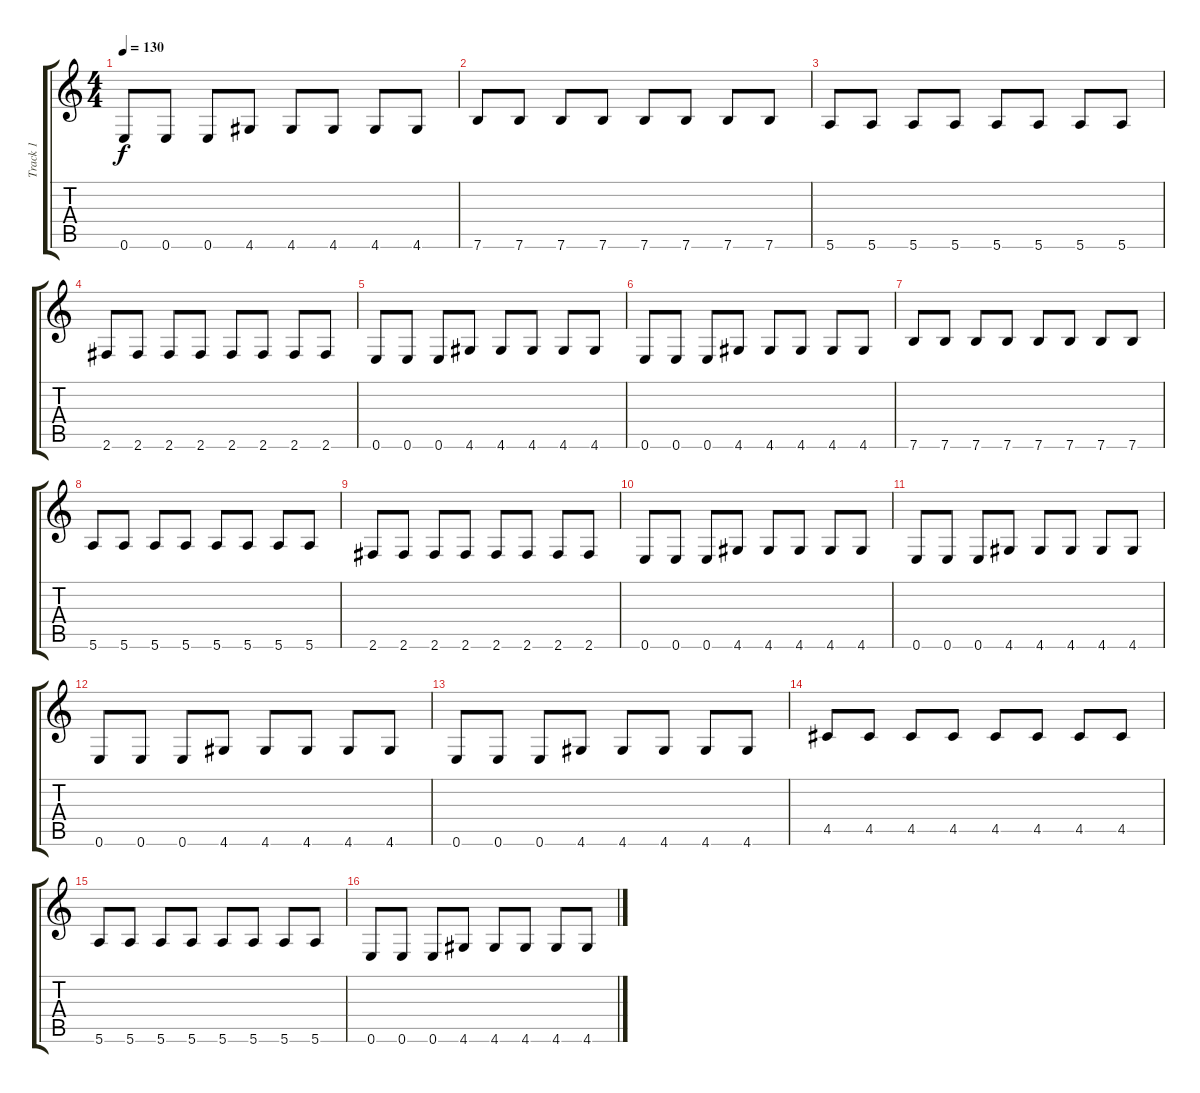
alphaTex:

\track ("Track 1" "Track 1") {instrument electricbassfinger}
\staff {score tabs}
\tuning (E4 B3 G3 D3 A2 E2) {hide}
\ts (4 4)
\tempo 130
\clef g2
\ks c
0.6.8{dy f} 0.6.8 0.6.8 4.6.8 4.6.8 4.6.8 4.6.8 4.6.8 |
7.6.8 7.6.8 7.6.8 7.6.8 7.6.8 7.6.8 7.6.8 7.6.8 |
5.6.8 5.6.8 5.6.8 5.6.8 5.6.8 5.6.8 5.6.8 5.6.8 |
2.6.8 2.6.8 2.6.8 2.6.8 2.6.8 2.6.8 2.6.8 2.6.8 |
0.6.8 0.6.8 0.6.8 4.6.8 4.6.8 4.6.8 4.6.8 4.6.8 |
0.6.8 0.6.8 0.6.8 4.6.8 4.6.8 4.6.8 4.6.8 4.6.8 |
7.6.8 7.6.8 7.6.8 7.6.8 7.6.8 7.6.8 7.6.8 7.6.8 |
5.6.8 5.6.8 5.6.8 5.6.8 5.6.8 5.6.8 5.6.8 5.6.8 |
2.6.8 2.6.8 2.6.8 2.6.8 2.6.8 2.6.8 2.6.8 2.6.8 |
0.6.8 0.6.8 0.6.8 4.6.8 4.6.8 4.6.8 4.6.8 4.6.8 |
0.6.8 0.6.8 0.6.8 4.6.8 4.6.8 4.6.8 4.6.8 4.6.8 |
0.6.8 0.6.8 0.6.8 4.6.8 4.6.8 4.6.8 4.6.8 4.6.8 |
0.6.8 0.6.8 0.6.8 4.6.8 4.6.8 4.6.8 4.6.8 4.6.8 |
4.5.8 4.5.8 4.5.8 4.5.8 4.5.8 4.5.8 4.5.8 4.5.8 |
5.6.8 5.6.8 5.6.8 5.6.8 5.6.8 5.6.8 5.6.8 5.6.8 |
0.6.8 0.6.8 0.6.8 4.6.8 4.6.8 4.6.8 4.6.8 4.6.8
